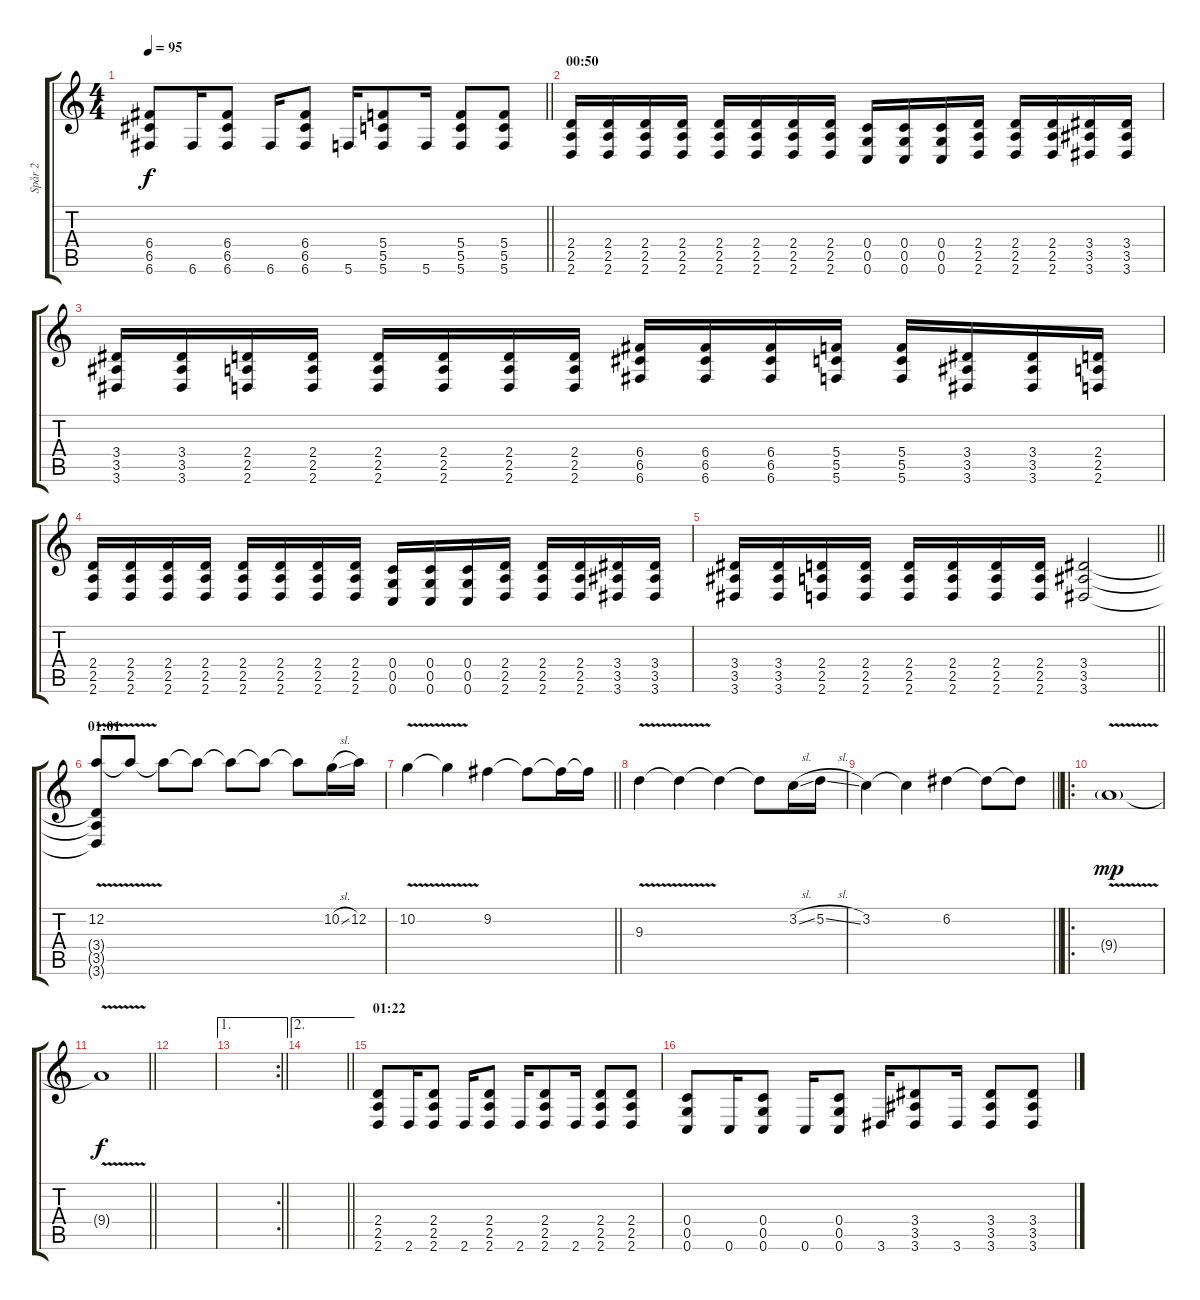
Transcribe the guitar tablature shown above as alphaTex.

\track ("Spår 2" "Spår 2") {instrument distortionguitar}
\staff {score tabs}
\tuning (D4 A3 F3 C3 G2 C2) {hide}
\ts (4 4)
\tempo 95
\clef g2
\barLineRight lightlight
\ks c
(6.4 6.5 6.6).8{dy f} 6.6.16 (6.4 6.5 6.6).8 6.6.16 (6.4 6.5 6.6).8 5.6.16 (5.4 5.5 5.6).8 5.6.16 (5.4 5.5 5.6).8 (5.4 5.5 5.6).8 |
\section ("" "00:50")
(2.4 2.5 2.6).16 (2.4 2.5 2.6).16 (2.4 2.5 2.6).16 (2.4 2.5 2.6).16 (2.4 2.5 2.6).16 (2.4 2.5 2.6).16 (2.4 2.5 2.6).16 (2.4 2.5 2.6).16 (0.4 0.5 0.6).16 (0.4 0.5 0.6).16 (0.4 0.5 0.6).16 (2.4 2.5 2.6).16 (2.4 2.5 2.6).16 (2.4 2.5 2.6).16 (3.4 3.5 3.6).16 (3.4 3.5 3.6).16 |
(3.4 3.5 3.6).16 (3.4 3.5 3.6).16 (2.4 2.5 2.6).16 (2.4 2.5 2.6).16 (2.4 2.5 2.6).16 (2.4 2.5 2.6).16 (2.4 2.5 2.6).16 (2.4 2.5 2.6).16 (6.4 6.5 6.6).16 (6.4 6.5 6.6).16 (6.4 6.5 6.6).16 (5.4 5.5 5.6).16 (5.4 5.5 5.6).16 (3.4 3.5 3.6).16 (3.4 3.5 3.6).16 (2.4 2.5 2.6).16 |
(2.4 2.5 2.6).16 (2.4 2.5 2.6).16 (2.4 2.5 2.6).16 (2.4 2.5 2.6).16 (2.4 2.5 2.6).16 (2.4 2.5 2.6).16 (2.4 2.5 2.6).16 (2.4 2.5 2.6).16 (0.4 0.5 0.6).16 (0.4 0.5 0.6).16 (0.4 0.5 0.6).16 (2.4 2.5 2.6).16 (2.4 2.5 2.6).16 (2.4 2.5 2.6).16 (3.4 3.5 3.6).16 (3.4 3.5 3.6).16 |
\barLineRight lightlight
(3.4 3.5 3.6).16 (3.4 3.5 3.6).16 (2.4 2.5 2.6).16 (2.4 2.5 2.6).16 (2.4 2.5 2.6).16 (2.4 2.5 2.6).16 (2.4 2.5 2.6).16 (2.4 2.5 2.6).16 (3.4 3.5 3.6).2 |
\section ("" "01:01")
(12.2{v} 3.4{t} 3.5{t} 3.6{t}).8{balance 8} 12.2{t}.8 12.2{t}.8 12.2{t}.8 12.2{t}.8 12.2{t}.8 12.2{t}.8 10.2{sl}.16 12.2.16 |
\barLineRight lightlight
10.2{v}.4 10.2{t}.4 9.2.4 9.2{t}.8 9.2{t}.16 9.2{t}.16 |
9.3{v}.4 9.3{t}.4 9.3{t}.4 9.3{t}.8 3.2{sl}.16 5.2{sl}.16 |
\barLineRight lightlight
3.2.4 3.2{t}.4 6.2.4 6.2{t}.8 6.2{t}.8 |
\ro
9.4{v g}.1{dy mp} |
\barLineRight lightlight
9.4{t}.1{dy f} |
|
\ae 1
\rc 2
\barLineRight lightlight
|
\ae 2
\barLineRight lightlight
|
\section ("" "01:22")
(2.4 2.5 2.6).8 2.6.16 (2.4 2.5 2.6).8 2.6.16 (2.4 2.5 2.6).8 2.6.16 (2.4 2.5 2.6).8 2.6.16 (2.4 2.5 2.6).8 (2.4 2.5 2.6).8 |
(0.4 0.5 0.6).8 0.6.16 (0.4 0.5 0.6).8 0.6.16 (0.4 0.5 0.6).8 3.6.16 (3.4 3.5 3.6).8 3.6.16 (3.4 3.5 3.6).8 (3.4 3.5 3.6).8
